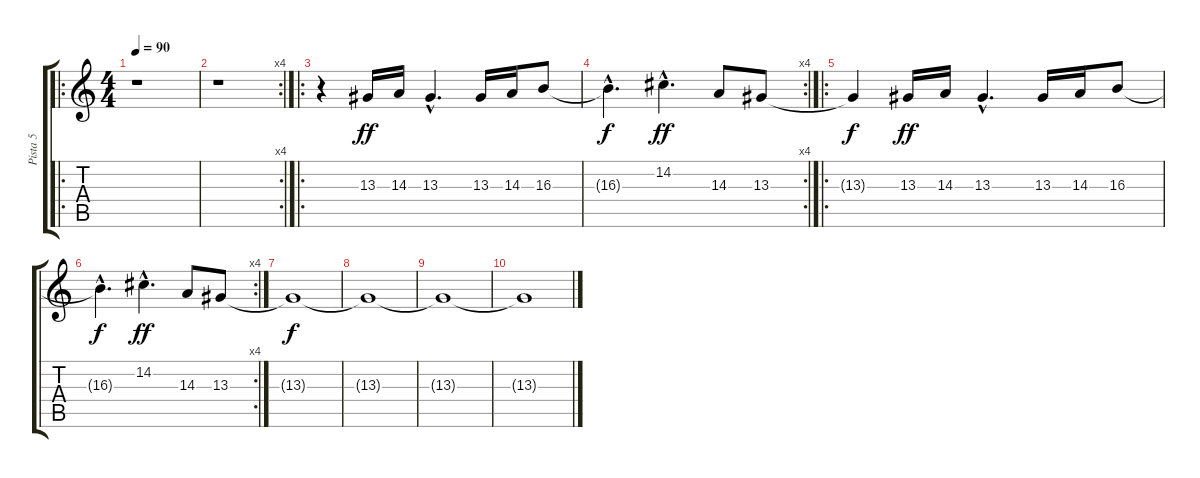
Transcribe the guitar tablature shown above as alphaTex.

\track ("Pista 5" "Pista 5") {instrument whistle}
\staff {score tabs}
\tuning (E4 B3 G3 D3 A2 E2) {hide}
\ro
\ts (4 4)
\tempo 90
\clef g2
\ks c
r.1{dy ff} |
\rc 4
r.1 |
\ro
r.4 13.3.16 14.3.16 13.3{hac}.4{d} 13.3.16 14.3.16 16.3.8 |
\rc 4
16.3{hac t}.4{d dy f} 14.2{hac}.4{d dy ff} 14.3.8 13.3.8 |
\ro
13.3{t}.4{dy f} 13.3.16{dy ff} 14.3.16 13.3{hac}.4{d} 13.3.16 14.3.16 16.3.8 |
\rc 4
16.3{hac t}.4{d dy f} 14.2{hac}.4{d dy ff} 14.3.8 13.3.8 |
13.3{t}.1{dy f} |
13.3{t}.1 |
13.3{t}.1 |
13.3{t}.1
